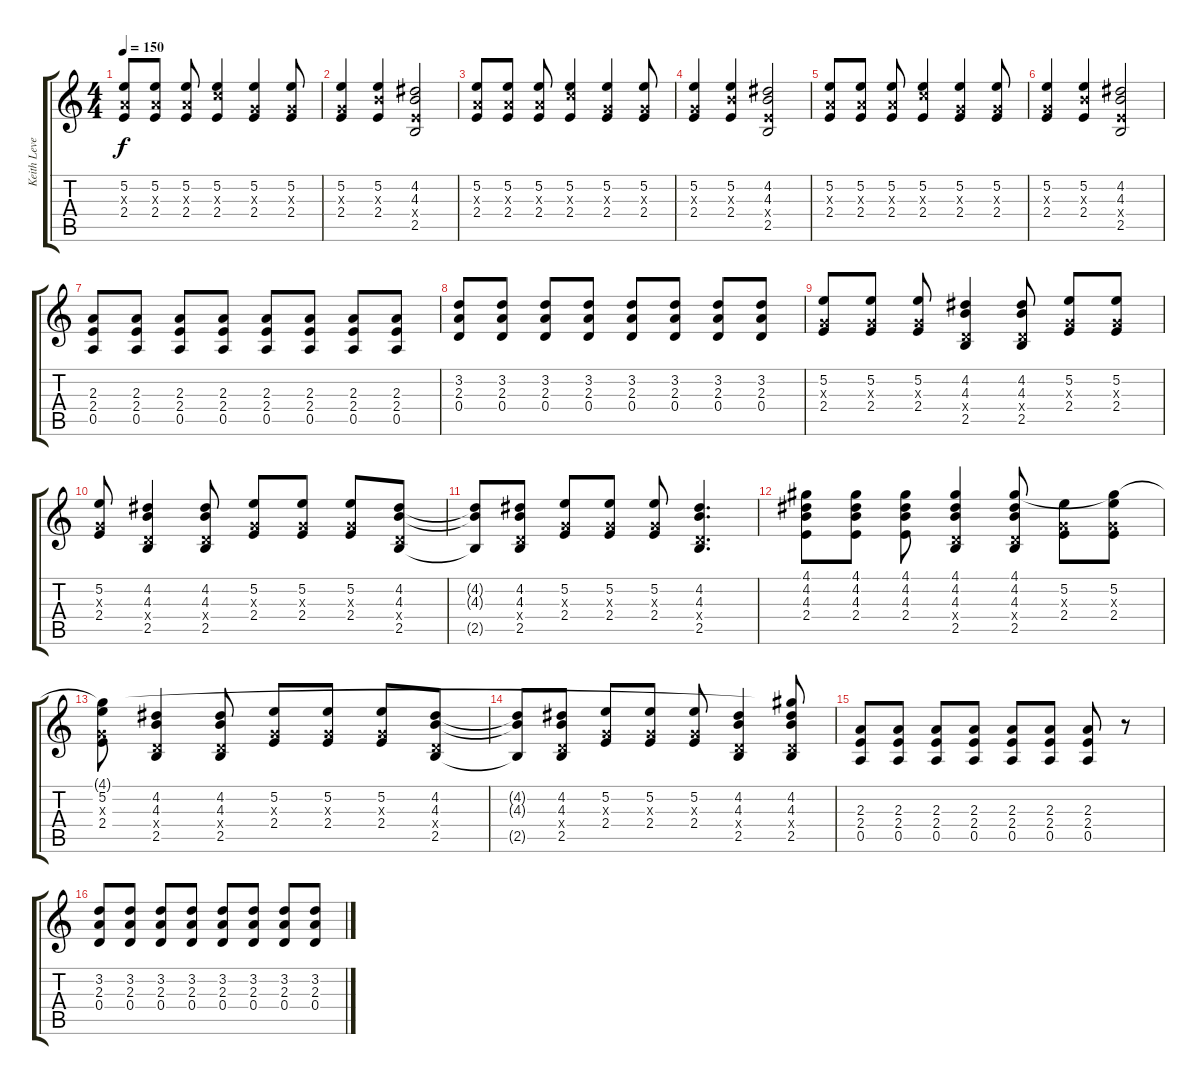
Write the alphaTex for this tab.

\track ("Keith Levene" "Keith Leve") {instrument distortionguitar}
\staff {score tabs}
\tuning (E4 B3 G3 D3 A2 E2) {hide}
\ts (4 4)
\tempo 150
\clef g2
\ks c
(5.2 2.3{x} 2.4).8{dy f} (5.2 2.3{x} 2.4).8 (5.2 2.3{x} 2.4).8 (5.2 5.3{x} 2.4).4 (5.2 0.3{x} 2.4).4 (5.2 0.3{x} 2.4).8 |
(5.2 0.3{x} 2.4).4 (5.2 4.3{x} 2.4).4 (4.2 4.3 2.4{x} 2.5).2 |
(5.2 2.3{x} 2.4).8 (5.2 2.3{x} 2.4).8 (5.2 2.3{x} 2.4).8 (5.2 5.3{x} 2.4).4 (5.2 0.3{x} 2.4).4 (5.2 0.3{x} 2.4).8 |
(5.2 0.3{x} 2.4).4 (5.2 4.3{x} 2.4).4 (4.2 4.3 2.4{x} 2.5).2 |
(5.2 2.3{x} 2.4).8 (5.2 2.3{x} 2.4).8 (5.2 2.3{x} 2.4).8 (5.2 5.3{x} 2.4).4 (5.2 0.3{x} 2.4).4 (5.2 0.3{x} 2.4).8 |
(5.2 0.3{x} 2.4).4 (5.2 4.3{x} 2.4).4 (4.2 4.3 2.4{x} 2.5).2 |
(2.3 2.4 0.5).8 (2.3 2.4 0.5).8 (2.3 2.4 0.5).8 (2.3 2.4 0.5).8 (2.3 2.4 0.5).8 (2.3 2.4 0.5).8 (2.3 2.4 0.5).8 (2.3 2.4 0.5).8 |
(3.2 2.3 0.4).8 (3.2 2.3 0.4).8 (3.2 2.3 0.4).8 (3.2 2.3 0.4).8 (3.2 2.3 0.4).8 (3.2 2.3 0.4).8 (3.2 2.3 0.4).8 (3.2 2.3 0.4).8 |
(5.2 0.3{x} 2.4).8 (5.2 0.3{x} 2.4).8 (5.2 0.3{x} 2.4).8 (4.2 4.3 0.4{x} 2.5).4 (4.2 4.3 0.4{x} 2.5).8 (5.2 0.3{x} 2.4).8 (5.2 0.3{x} 2.4).8 |
(5.2 0.3{x} 2.4).8 (4.2 4.3 0.4{x} 2.5).4 (4.2 4.3 0.4{x} 2.5).8 (5.2 0.3{x} 2.4).8 (5.2 0.3{x} 2.4).8 (5.2 0.3{x} 2.4).8 (4.2 4.3 0.4{x} 2.5).8 |
(4.2{t} 4.3{t} 2.5{t}).8 (4.2 4.3 0.4{x} 2.5).8 (5.2 0.3{x} 2.4).8 (5.2 0.3{x} 2.4).8 (5.2 0.3{x} 2.4).8 (4.2 4.3 0.4{x} 2.5).4{d} |
(4.1 4.2 4.3 2.4).8 (4.1 4.2 4.3 2.4).8 (4.1 4.2 4.3 2.4).8 (4.1 4.2 4.3 0.4{x} 2.5).4 (4.1 4.2 4.3 0.4{x} 2.5).8 (5.2 0.3{x} 2.4).8 (4.1{t} 5.2 0.3{x} 2.4).8 |
(4.1{t} 5.2 0.3{x} 2.4).8 (4.2 4.3 0.4{x} 2.5).4 (4.2 4.3 0.4{x} 2.5).8 (5.2 0.3{x} 2.4).8 (5.2 0.3{x} 2.4).8 (5.2 0.3{x} 2.4).8 (4.2 4.3 0.4{x} 2.5).8 |
(4.2{t} 4.3{t} 2.5{t}).8 (4.2 4.3 0.4{x} 2.5).8 (5.2 0.3{x} 2.4).8 (5.2 0.3{x} 2.4).8 (5.2 0.3{x} 2.4).8 (4.2 4.3 0.4{x} 2.5).4 (4.1{t} 4.2 4.3 0.4{x} 2.5).8 |
(2.3 2.4 0.5).8 (2.3 2.4 0.5).8 (2.3 2.4 0.5).8 (2.3 2.4 0.5).8 (2.3 2.4 0.5).8 (2.3 2.4 0.5).8 (2.3 2.4 0.5).8 r.8 |
(3.2 2.3 0.4).8 (3.2 2.3 0.4).8 (3.2 2.3 0.4).8 (3.2 2.3 0.4).8 (3.2 2.3 0.4).8 (3.2 2.3 0.4).8 (3.2 2.3 0.4).8 (3.2 2.3 0.4).8
